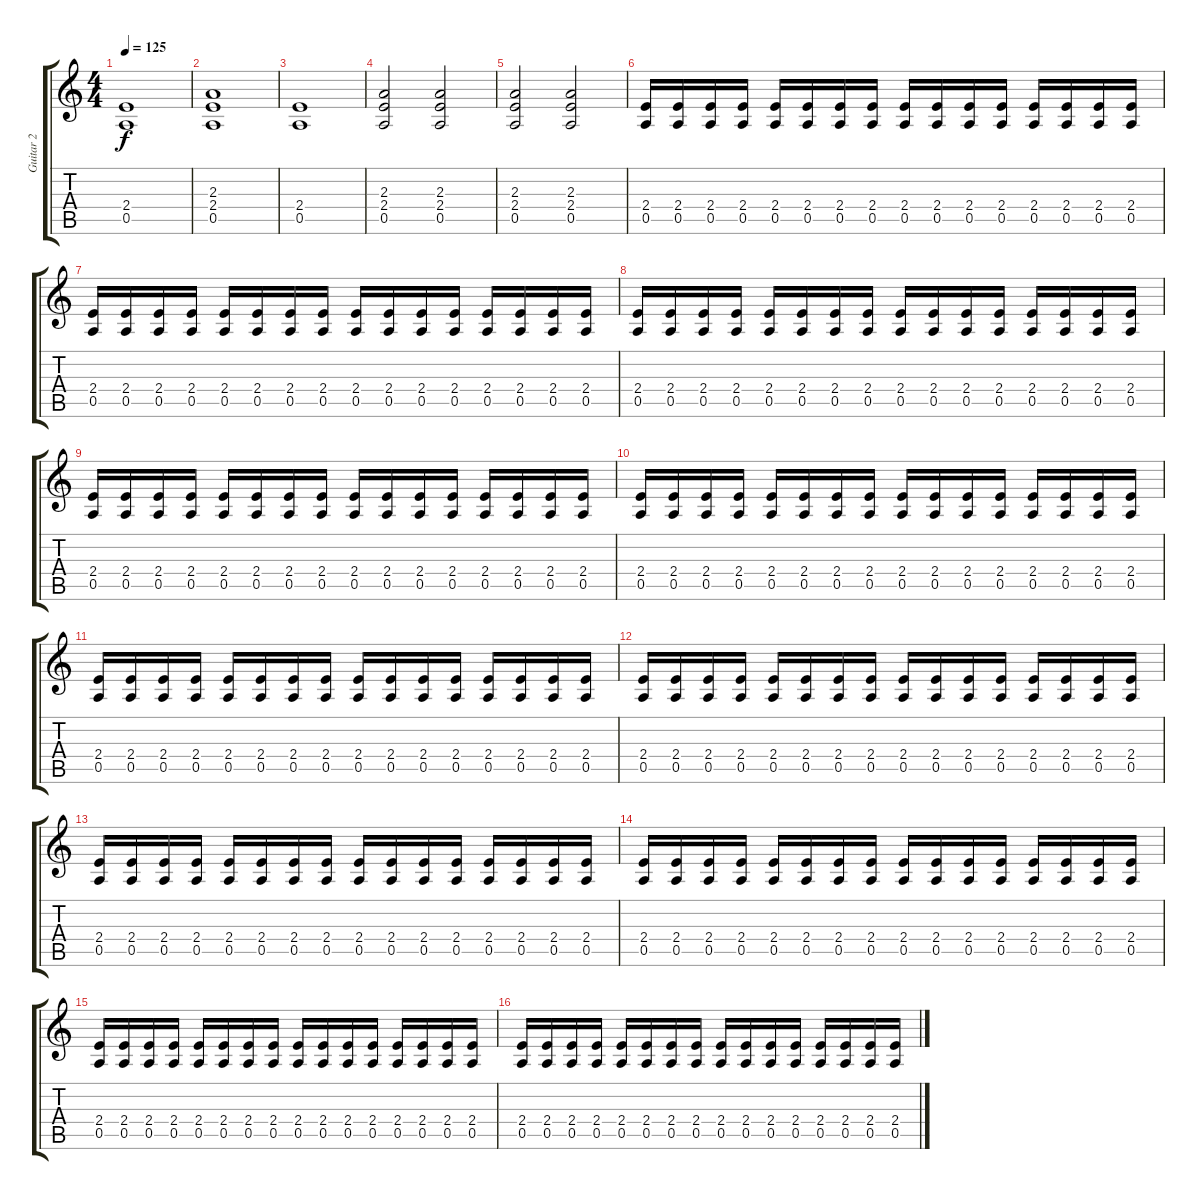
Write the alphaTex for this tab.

\track ("Guitar 2" "Guitar 2") {instrument overdrivenguitar}
\staff {score tabs}
\tuning (E4 B3 G3 D3 A2 E2) {hide}
\ts (4 4)
\tempo 125
\clef g2
\ks c
(2.4 0.5).1{dy f} |
(2.3 2.4 0.5).1 |
(2.4 0.5).1 |
(2.3 2.4 0.5).2 (2.3 2.4 0.5).2 |
(2.3 2.4 0.5).2 (2.3 2.4 0.5).2 |
(2.4 0.5).16 (2.4 0.5).16 (2.4 0.5).16 (2.4 0.5).16 (2.4 0.5).16 (2.4 0.5).16 (2.4 0.5).16 (2.4 0.5).16 (2.4 0.5).16 (2.4 0.5).16 (2.4 0.5).16 (2.4 0.5).16 (2.4 0.5).16 (2.4 0.5).16 (2.4 0.5).16 (2.4 0.5).16 |
(2.4 0.5).16 (2.4 0.5).16 (2.4 0.5).16 (2.4 0.5).16 (2.4 0.5).16 (2.4 0.5).16 (2.4 0.5).16 (2.4 0.5).16 (2.4 0.5).16 (2.4 0.5).16 (2.4 0.5).16 (2.4 0.5).16 (2.4 0.5).16 (2.4 0.5).16 (2.4 0.5).16 (2.4 0.5).16 |
(2.4 0.5).16 (2.4 0.5).16 (2.4 0.5).16 (2.4 0.5).16 (2.4 0.5).16 (2.4 0.5).16 (2.4 0.5).16 (2.4 0.5).16 (2.4 0.5).16 (2.4 0.5).16 (2.4 0.5).16 (2.4 0.5).16 (2.4 0.5).16 (2.4 0.5).16 (2.4 0.5).16 (2.4 0.5).16 |
(2.4 0.5).16 (2.4 0.5).16 (2.4 0.5).16 (2.4 0.5).16 (2.4 0.5).16 (2.4 0.5).16 (2.4 0.5).16 (2.4 0.5).16 (2.4 0.5).16 (2.4 0.5).16 (2.4 0.5).16 (2.4 0.5).16 (2.4 0.5).16 (2.4 0.5).16 (2.4 0.5).16 (2.4 0.5).16 |
(2.4 0.5).16 (2.4 0.5).16 (2.4 0.5).16 (2.4 0.5).16 (2.4 0.5).16 (2.4 0.5).16 (2.4 0.5).16 (2.4 0.5).16 (2.4 0.5).16 (2.4 0.5).16 (2.4 0.5).16 (2.4 0.5).16 (2.4 0.5).16 (2.4 0.5).16 (2.4 0.5).16 (2.4 0.5).16 |
(2.4 0.5).16 (2.4 0.5).16 (2.4 0.5).16 (2.4 0.5).16 (2.4 0.5).16 (2.4 0.5).16 (2.4 0.5).16 (2.4 0.5).16 (2.4 0.5).16 (2.4 0.5).16 (2.4 0.5).16 (2.4 0.5).16 (2.4 0.5).16 (2.4 0.5).16 (2.4 0.5).16 (2.4 0.5).16 |
(2.4 0.5).16 (2.4 0.5).16 (2.4 0.5).16 (2.4 0.5).16 (2.4 0.5).16 (2.4 0.5).16 (2.4 0.5).16 (2.4 0.5).16 (2.4 0.5).16 (2.4 0.5).16 (2.4 0.5).16 (2.4 0.5).16 (2.4 0.5).16 (2.4 0.5).16 (2.4 0.5).16 (2.4 0.5).16 |
(2.4 0.5).16 (2.4 0.5).16 (2.4 0.5).16 (2.4 0.5).16 (2.4 0.5).16 (2.4 0.5).16 (2.4 0.5).16 (2.4 0.5).16 (2.4 0.5).16 (2.4 0.5).16 (2.4 0.5).16 (2.4 0.5).16 (2.4 0.5).16 (2.4 0.5).16 (2.4 0.5).16 (2.4 0.5).16 |
(2.4 0.5).16 (2.4 0.5).16 (2.4 0.5).16 (2.4 0.5).16 (2.4 0.5).16 (2.4 0.5).16 (2.4 0.5).16 (2.4 0.5).16 (2.4 0.5).16 (2.4 0.5).16 (2.4 0.5).16 (2.4 0.5).16 (2.4 0.5).16 (2.4 0.5).16 (2.4 0.5).16 (2.4 0.5).16 |
(2.4 0.5).16 (2.4 0.5).16 (2.4 0.5).16 (2.4 0.5).16 (2.4 0.5).16 (2.4 0.5).16 (2.4 0.5).16 (2.4 0.5).16 (2.4 0.5).16 (2.4 0.5).16 (2.4 0.5).16 (2.4 0.5).16 (2.4 0.5).16 (2.4 0.5).16 (2.4 0.5).16 (2.4 0.5).16 |
(2.4 0.5).16 (2.4 0.5).16 (2.4 0.5).16 (2.4 0.5).16 (2.4 0.5).16 (2.4 0.5).16 (2.4 0.5).16 (2.4 0.5).16 (2.4 0.5).16 (2.4 0.5).16 (2.4 0.5).16 (2.4 0.5).16 (2.4 0.5).16 (2.4 0.5).16 (2.4 0.5).16 (2.4 0.5).16
